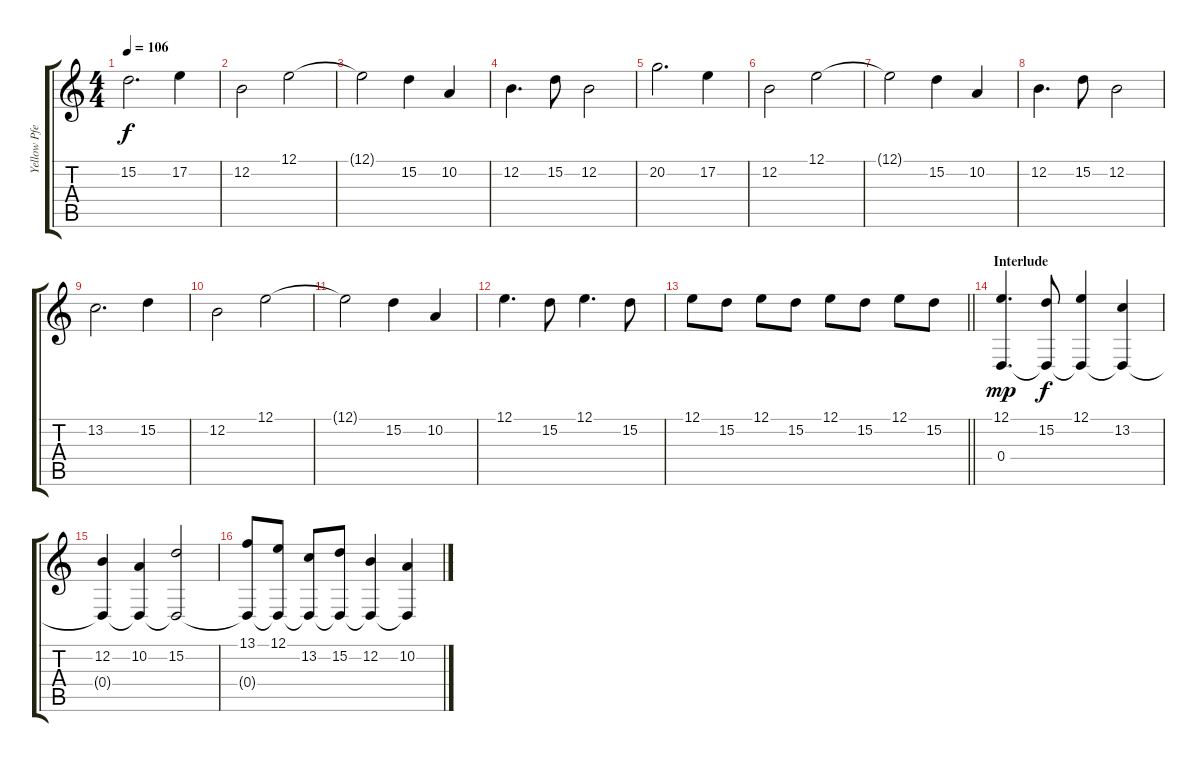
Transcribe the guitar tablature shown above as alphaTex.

\track ("Yellow Pfeiffer" "Yellow Pfe") {instrument bagpipe}
\staff {score tabs}
\tuning (E4 B3 G3 D3 A2 E2) {hide}
\ts (4 4)
\tempo 106
\clef g2
\ks c
15.2.2{d dy f} 17.2.4 |
12.2.2 12.1.2 |
12.1{t}.2 15.2.4 10.2.4 |
12.2.4{d} 15.2.8 12.2.2 |
20.2.2{d} 17.2.4 |
12.2.2 12.1.2 |
12.1{t}.2 15.2.4 10.2.4 |
12.2.4{d} 15.2.8 12.2.2 |
13.2.2{d} 15.2.4 |
12.2.2 12.1.2 |
12.1{t}.2 15.2.4 10.2.4 |
12.1.4{d} 15.2.8 12.1.4{d} 15.2.8 |
\barLineRight lightlight
12.1.8 15.2.8 12.1.8 15.2.8 12.1.8 15.2.8 12.1.8 15.2.8 |
\section ("" "Interlude")
(12.1 0.4).4{d dy mp} (15.2 0.4{t}).8{dy f} (12.1 0.4{t}).4 (13.2 0.4{t}).4 |
(12.2 0.4{t}).4 (10.2 0.4{t}).4 (15.2 0.4{t}).2 |
(13.1 0.4{t}).8 (12.1 0.4{t}).8 (13.2 0.4{t}).8 (15.2 0.4{t}).8 (12.2 0.4{t}).4 (10.2 0.4{t}).4
